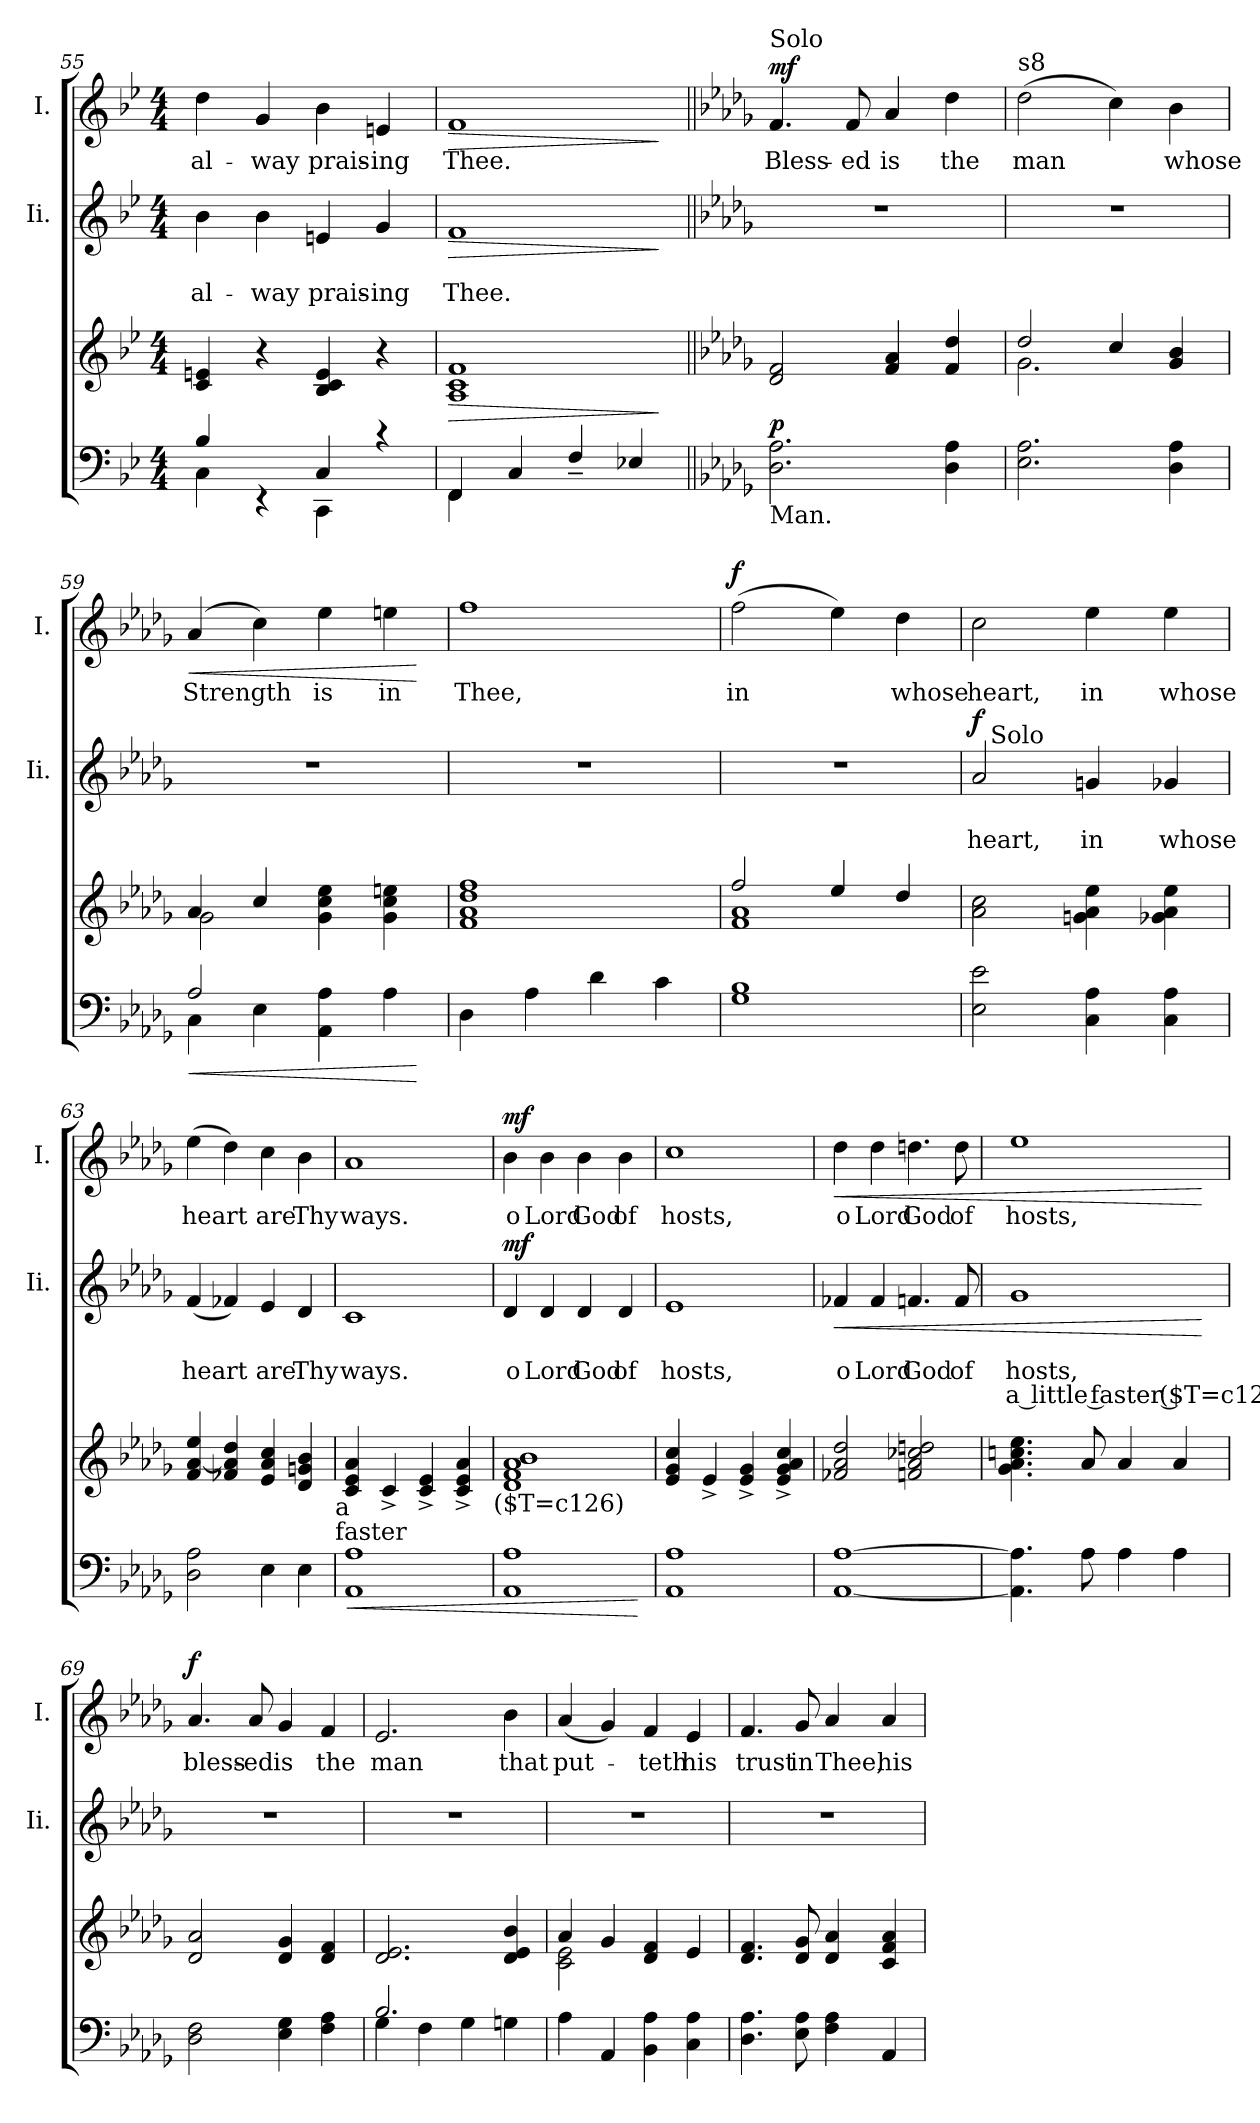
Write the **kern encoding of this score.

**kern	**dynam	**kern	**dynam	**kern	**text	**text	**text	**dynam	**kern	**text	**dynam
*part4	*part4	*part3	*part3	*part2	*part2	*part2	*part2	*part2	*part1	*part1	*part1
*staff4	*staff4	*staff3	*staff3	*staff2	*staff2	*staff2	*staff2	*staff2	*staff1	*staff1	*staff1
*	*	*	*	*I"Ii.	*	*	*	*	*I"I.	*	*
*	*	*	*	*I'Ii.	*	*	*	*	*I'I.	*	*
*clefF4	*	*clefG2	*	*clefG2	*	*	*	*	*clefG2	*	*
*k[b-e-]	*	*k[b-e-]	*	*k[b-e-]	*	*	*	*	*k[b-e-]	*	*
*B-:	*	*B-:	*	*B-:	*	*	*	*	*B-:	*	*
*M4/4	*	*M4/4	*	*M4/4	*	*	*	*	*M4/4	*	*
=55	=55	=55	=55	=55	=55	=55	=55	=55	=55	=55	=55
*^	*	*	*	*	*	*	*	*	*	*	*
!	!	!	!	!	!	!	!LO:LY:b	!	!	!	!LO:LY:b	!
4B-/	4C\	.	4c/ 4en/	.	4b-\	.	al-	.	.	4dd\	al-	.
!	!	!	!	!	!	!	!LO:LY:b	!	!	!	!LO:LY:b	!
4ryy	4rEE	.	4r	.	4b-\	.	-way	.	.	4g/	-way	.
!	!	!	!	!	!	!	!LO:LY:b	!	!	!	!LO:LY:b	!
4C/	4CC\	.	4B-/ 4c/ 4e/	.	4en/	.	prais-	.	.	4b-\	prais-	.
!	!	!	!	!	!	!	!LO:LY:b	!	!	!	!LO:LY:b	!
4rc	4ryy	.	4r	.	4g/	.	-ing	.	.	4en/	-ing	.
=56	=56	=56	=56	=56	=56	=56	=56	=56	=56	=56	=56	=56
!	!	!	!	!LO:HP:b	!	!	!LO:LY:b	!	!LO:HP:b	!	!LO:LY:b	!LO:HP:b
4FF/	4FF\	.	1A 1c 1f	>	1f	.	Thee.	.	>	1f	Thee.	>
4C/	2.ryy	.	.	.	.	.	.	.	.	.	.	.
4F~>/	.	.	.	.	.	.	.	.	.	.	.	.
4E-X/	.	.	.	.	.	.	.	.	.	.	.	.
*v	*v	*	*	*	*	*	*	*	*	*	*	*
.	.	.	]	.	.	.	.	]	.	.	]
=57||	=57||	=57||	=57||	=57||	=57||	=57||	=57||	=57||	=57||	=57||	=57||
*k[b-e-a-d-g-]	*	*k[b-e-a-d-g-]	*	*k[b-e-a-d-g-]	*	*	*	*	*k[b-e-a-d-g-]	*	*
*D-:	*	*D-:	*	*D-:	*	*	*	*	*D-:	*	*
!	!	!	!	!	!	!	!	!	!LO:TX:a:t=Solo	!	!
!LO:TX:b:t=Man.	!	!	!	!	!	!	!	!	!	!	!
!	!LO:DY:a	!	!	!	!	!	!	!	!	!LO:LY:b	!LO:DY:a
2.D-\ 2.A-\	p	2d-/ 2f/	.	1r	.	.	.	.	4.f/	Bless-	mf
!	!	!	!	!	!	!	!	!	!	!LO:LY:b	!
.	.	.	.	.	.	.	.	.	8f/	-ed	.
!	!	!	!	!	!	!	!	!	!	!LO:LY:b	!
.	.	4f/ 4a-/	.	.	.	.	.	.	4a-/	is	.
!	!	!	!	!	!	!	!	!	!	!LO:LY:b	!
4D-\ 4A-\	.	4f/ 4dd-/	.	.	.	.	.	.	4dd-\	the	.
!!LO:LB:g=z
=58	=58	=58	=58	=58	=58	=58	=58	=58	=58	=58	=58
*	*	*^	*	*	*	*	*	*	*	*	*
!	!	!	!	!	!	!	!	!	!	!LO:TX:a:t=s8	!	!
!	!	!	!	!	!	!	!	!	!	!	!LO:LY:b	!
2.E-\ 2.A-\	.	2dd-/	2.g-\	.	1r	.	.	.	.	(>2dd-\	man	.
.	.	4cc/	.	.	.	.	.	.	.	4cc\)	.	.
!	!	!	!	!	!	!	!	!	!	!	!LO:LY:b	!
4D-\ 4A-\	.	4g-/ 4b-/	4ryy	.	.	.	.	.	.	4b-\	whose	.
=59	=59	=59	=59	=59	=59	=59	=59	=59	=59	=59	=59	=59
!	!LO:HP:b	!	!	!	!	!	!	!	!	!	!LO:LY:b	!LO:HP:b
*^	*	*	*	*	*	*	*	*	*	*	*	*
2A-/	4C\	<	4a-/	2g-\	.	1r	.	.	.	.	(4a-/	Strength	<
.	4E-\	.	4cc/	.	.	.	.	.	.	.	4cc\)	.	.
!	!	!	!	!	!	!	!	!	!	!	!	!LO:LY:b	!
2ryy	4AA-\ 4A-\	.	2ryy	4g-\ 4cc\ 4ee-\	.	.	.	.	.	.	4ee-\	is	.
!	!	!	!	!	!	!	!	!	!	!	!	!LO:LY:b	!
.	4A-\	.	.	4g-\ 4cc\ 4een\	.	.	.	.	.	.	4een\	in	.
*v	*v	*	*	*	*	*	*	*	*	*	*	*	*
*	*	*v	*v	*	*	*	*	*	*	*	*	*
.	[	.	.	.	.	.	.	.	.	.	[
=60	=60	=60	=60	=60	=60	=60	=60	=60	=60	=60	=60
!	!	!	!	!	!	!	!	!	!	!LO:LY:b	!
4D-\	.	1f 1a- 1dd- 1ff	.	1r	.	.	.	.	1ff	Thee,	.
4A-\	.	.	.	.	.	.	.	.	.	.	.
4d-\	.	.	.	.	.	.	.	.	.	.	.
4c\	.	.	.	.	.	.	.	.	.	.	.
=61	=61	=61	=61	=61	=61	=61	=61	=61	=61	=61	=61
*	*	*^	*	*	*	*	*	*	*	*	*
!	!	!	!	!	!	!	!	!	!	!	!LO:LY:b	!LO:DY:a
1G- 1B-	.	2ff/	1f 1a-	.	1r	.	.	.	.	(>2ff\	in	f
.	.	4ee-/	.	.	.	.	.	.	.	4ee-\)	.	.
!	!	!	!	!	!	!	!	!	!	!	!LO:LY:b	!
.	.	4dd-/	.	.	.	.	.	.	.	4dd-\	whose	.
*	*	*v	*v	*	*	*	*	*	*	*	*	*
!!LO:PB:g=z
=62	=62	=62	=62	=62	=62	=62	=62	=62	=62	=62	=62
!	!	!	!	!	!	!LO:LY:b	!	!LO:DY:a	!	!LO:LY:b	!
*	*	*	*	*^	*	*	*	*	*	*	*
2E-\ 2e-\	.	2a-\ 2cc\	.	2a-/	32ryy	.	heart,	.	f	2cc\	heart,	.
!	!	!	!	!	!LO:TX:a:t=Solo	!	!	!	!	!	!	!
.	.	.	.	.	2ryy	.	.	.	.	.	.	.
!	!	!	!	!	!	!	!LO:LY:b	!	!	!	!LO:LY:b	!
4C\ 4A-\	.	4gn\ 4a-\ 4ee-\	.	4gn/	.	.	in	.	.	4ee-\	in	.
.	.	.	.	.	4...ryy	.	.	.	.	.	.	.
!	!	!	!	!	!	!	!LO:LY:b	!	!	!	!LO:LY:b	!
4C\ 4A-\	.	4g-X\ 4a-\ 4ee-\	.	4g-X/	.	.	whose	.	.	4ee-\	whose	.
=63	=63	=63	=63	=63	=63	=63	=63	=63	=63	=63	=63	=63
!	!	!	!	!	!	!	!LO:LY:b	!	!	!	!LO:LY:b	!
*	*	*	*	*v	*v	*	*	*	*	*	*	*
2D-\ 2A-\	.	4f/ [>4a-/ 4ee-/	.	(<4f/	.	heart	.	.	(>4ee-\	heart	.
.	.	4f-X/ 4a-/] 4dd-/	.	4f-X/)	.	.	.	.	4dd-\)	.	.
!	!	!	!	!	!	!LO:LY:b	!	!	!	!LO:LY:b	!
4E-\	.	4e-/ 4a-/ 4cc/	.	4e-/	.	are	.	.	4cc\	are	.
!	!	!	!	!	!	!LO:LY:b	!	!	!	!LO:LY:b	!
4E-\	.	4d-/ 4gn/ 4b-/	.	4d-/	.	Thy	.	.	4b-\	Thy	.
!	!	!LO:TX:b:t=a	!	!	!	!	!	!	!	!	!
!	!	!LO:TX:b:t=faster	!	!	!	!	!	!	!	!	!
=64	=64	=64	=64	=64	=64	=64	=64	=64	=64	=64	=64
!	!LO:HP:b	!	!	!	!	!LO:LY:b	!	!	!	!LO:LY:b	!
1AA- 1A-	<	4c/ 4e-/ 4a-/	.	1c	.	ways.	.	.	1a-	ways.	.
.	.	4c^</	.	.	.	.	.	.	.	.	.
.	.	4c/^< 4e-/^<	.	.	.	.	.	.	.	.	.
.	.	4c/^< 4e-/^< 4a-/^<	.	.	.	.	.	.	.	.	.
!	!	!LO:TX:b:t=($T=c126)	!	!	!	!	!	!	!	!	!
=65	=65	=65	=65	=65	=65	=65	=65	=65	=65	=65	=65
!	!	!	!	!	!	!LO:LY:b	!	!LO:DY:a	!	!LO:LY:b	!LO:DY:a
1AA- 1A-	.	1d- 1f 1a- 1b-	.	4d-/	.	o	.	mf	4b-\	o	mf
!	!	!	!	!	!	!LO:LY:b	!	!	!	!LO:LY:b	!
.	.	.	.	4d-/	.	Lord	.	.	4b-\	Lord	.
!	!	!	!	!	!	!LO:LY:b	!	!	!	!LO:LY:b	!
.	.	.	.	4d-/	.	God	.	.	4b-\	God	.
!	!	!	!	!	!	!LO:LY:b	!	!	!	!LO:LY:b	!
.	.	.	.	4d-/	.	of	.	.	4b-\	of	.
.	[	.	.	.	.	.	.	.	.	.	.
=66	=66	=66	=66	=66	=66	=66	=66	=66	=66	=66	=66
!	!	!	!	!	!	!LO:LY:b	!	!	!	!LO:LY:b	!
1AA- 1A-	.	4e-/ 4g-/ 4cc/	.	1e-	.	hosts,	.	.	1cc	hosts,	.
.	.	4e-^</	.	.	.	.	.	.	.	.	.
.	.	4e-/^< 4g-/^<	.	.	.	.	.	.	.	.	.
.	.	4e-/^< 4g-/^< 4a-/^< 4cc/^<	.	.	.	.	.	.	.	.	.
!!LO:LB:g=z
=67	=67	=67	=67	=67	=67	=67	=67	=67	=67	=67	=67
!	!	!	!	!	!	!LO:LY:b	!	!LO:HP:b	!	!LO:LY:b	!LO:HP:b
[<1AA- [>1A-	.	2f-X/ 2a-/ 2dd-/	.	4f-X/	.	o	.	<	4dd-\	o	<
!	!	!	!	!	!	!LO:LY:b	!	!	!	!LO:LY:b	!
.	.	.	.	4f-/	.	Lord	.	.	4dd-\	Lord	.
!	!	!	!	!	!	!LO:LY:b	!	!	!	!LO:LY:b	!
.	.	2fn/ 2a-/ 2cc-X/ 2ddn/	.	4.fn/	.	God	.	.	4.ddn\	God	.
!	!	!	!	!	!	!LO:LY:b	!	!	!	!LO:LY:b	!
.	.	.	.	8f/	.	of	.	.	8dd\	of	.
=68	=68	=68	=68	=68	=68	=68	=68	=68	=68	=68	=68
!	!	!	!	!	!	!LO:LY:b	!LO:LY:b	!	!	!LO:LY:b	!
4.AA-\] 4.A-\]	.	4.g-\ 4.a-\ 4.ccn\ 4.ee-\	.	1g-	.	hosts,	a little faster ($T=c126)	.	1ee-	hosts,	.
8A-\	.	8a-/	.	.	.	.	.	.	.	.	.
4A-\	.	4a-/	.	.	.	.	.	.	.	.	.
4A-\	.	4a-/	.	.	.	.	.	.	.	.	.
.	.	.	.	.	.	.	.	[	.	.	[
=69	=69	=69	=69	=69	=69	=69	=69	=69	=69	=69	=69
!	!	!	!	!	!	!	!	!	!	!LO:LY:b	!LO:DY:a
2D-\ 2F\	.	2d-/ 2a-/	.	1r	.	.	.	.	4.a-/	bless-	f
!	!	!	!	!	!	!	!	!	!	!LO:LY:b	!
.	.	.	.	.	.	.	.	.	8a-/	-ed	.
!	!	!	!	!	!	!	!	!	!	!LO:LY:b	!
4E-\ 4G-\	.	4d-/ 4g-/	.	.	.	.	.	.	4g-/	is	.
!	!	!	!	!	!	!	!	!	!	!LO:LY:b	!
4F\ 4A-\	.	4d-/ 4f/	.	.	.	.	.	.	4f/	the	.
=70	=70	=70	=70	=70	=70	=70	=70	=70	=70	=70	=70
*^	*	*	*	*	*	*	*	*	*	*	*
!	!	!	!	!	!	!	!	!	!	!	!LO:LY:b	!
2.B-/	4G-\	.	2.d-/ 2.e-/	.	1r	.	.	.	.	2.e-/	man	.
.	4F\	.	.	.	.	.	.	.	.	.	.	.
.	4G-\	.	.	.	.	.	.	.	.	.	.	.
!	!	!	!	!	!	!	!	!	!	!	!LO:LY:b	!
4ryy	4Gn\	.	4d-/ 4e-/ 4b-/	.	.	.	.	.	.	4b-\	that	.
=71	=71	=71	=71	=71	=71	=71	=71	=71	=71	=71	=71	=71
*	*	*	*^	*	*	*	*	*	*	*	*	*
!	!	!	!	!	!	!	!	!	!	!	!	!LO:LY:b	!
*v	*v	*	*	*	*	*	*	*	*	*	*	*	*
4A-\	.	4a-/	2c\ 2e-\	.	1r	.	.	.	.	(<4a-/	put-	.
4AA-/	.	4g-/	.	.	.	.	.	.	.	4g-/)	.	.
!	!	!	!	!	!	!	!	!	!	!	!LO:LY:b	!
4BB-\ 4A-\	.	4d-/ 4f/	2ryy	.	.	.	.	.	.	4f/	-teth	.
!	!	!	!	!	!	!	!	!	!	!	!LO:LY:b	!
4C\ 4A-\	.	4e-/	.	.	.	.	.	.	.	4e-/	his	.
*	*	*v	*v	*	*	*	*	*	*	*	*	*
!!LO:LB:g=z
=72	=72	=72	=72	=72	=72	=72	=72	=72	=72	=72	=72
!	!	!	!	!	!	!	!	!	!	!LO:LY:b	!
4.D-\ 4.A-\	.	4.d-/ 4.f/	.	1r	.	.	.	.	4.f/	trust	.
!	!	!	!	!	!	!	!	!	!	!LO:LY:b	!
8E-\ 8A-\	.	8d-/ 8g-/	.	.	.	.	.	.	8g-/	in	.
!	!	!	!	!	!	!	!	!	!	!LO:LY:b	!
4F\ 4A-\	.	4d-/ 4a-/	.	.	.	.	.	.	4a-/	Thee,	.
!	!	!	!	!	!	!	!	!	!	!LO:LY:b	!
4AA-/	.	4c/ 4f/ 4a-/	.	.	.	.	.	.	4a-/	his	.
=	=	=	=	=	=	=	=	=	=	=	=
*-	*-	*-	*-	*-	*-	*-	*-	*-	*-	*-	*-
